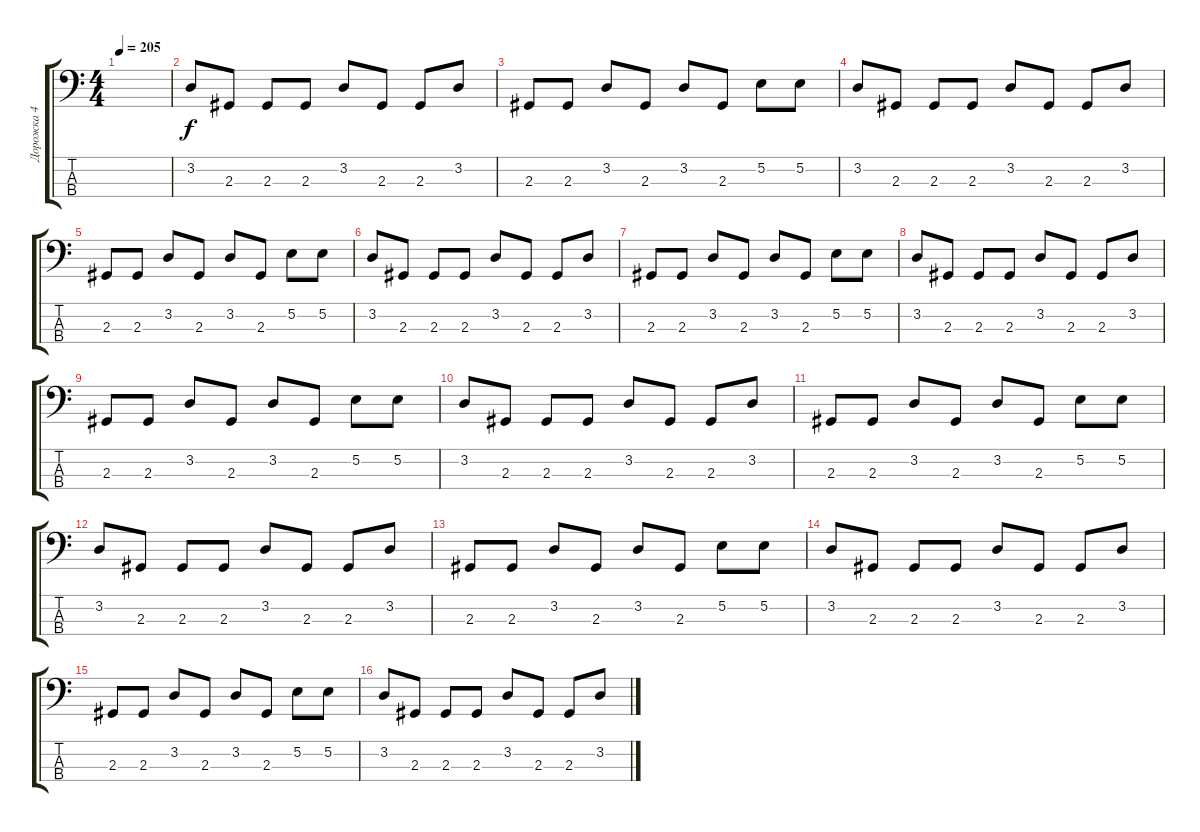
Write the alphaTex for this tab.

\track ("Дорожка 4" "Дорожка 4") {instrument electricbasspick}
\staff {score tabs}
\tuning (E2 B1 Gb1 Db1) {hide}
\ts (4 4)
\tempo 205
\clef f4
\ks c
|
3.2.8 2.3.8 2.3.8 2.3.8 3.2.8 2.3.8 2.3.8 3.2.8 |
2.3.8 2.3.8 3.2.8 2.3.8 3.2.8 2.3.8 5.2.8 5.2.8 |
3.2.8 2.3.8 2.3.8 2.3.8 3.2.8 2.3.8 2.3.8 3.2.8 |
2.3.8 2.3.8 3.2.8 2.3.8 3.2.8 2.3.8 5.2.8 5.2.8 |
3.2.8 2.3.8 2.3.8 2.3.8 3.2.8 2.3.8 2.3.8 3.2.8 |
2.3.8 2.3.8 3.2.8 2.3.8 3.2.8 2.3.8 5.2.8 5.2.8 |
3.2.8 2.3.8 2.3.8 2.3.8 3.2.8 2.3.8 2.3.8 3.2.8 |
2.3.8 2.3.8 3.2.8 2.3.8 3.2.8 2.3.8 5.2.8 5.2.8 |
3.2.8 2.3.8 2.3.8 2.3.8 3.2.8 2.3.8 2.3.8 3.2.8 |
2.3.8 2.3.8 3.2.8 2.3.8 3.2.8 2.3.8 5.2.8 5.2.8 |
3.2.8 2.3.8 2.3.8 2.3.8 3.2.8 2.3.8 2.3.8 3.2.8 |
2.3.8 2.3.8 3.2.8 2.3.8 3.2.8 2.3.8 5.2.8 5.2.8 |
3.2.8 2.3.8 2.3.8 2.3.8 3.2.8 2.3.8 2.3.8 3.2.8 |
2.3.8 2.3.8 3.2.8 2.3.8 3.2.8 2.3.8 5.2.8 5.2.8 |
3.2.8 2.3.8 2.3.8 2.3.8 3.2.8 2.3.8 2.3.8 3.2.8
